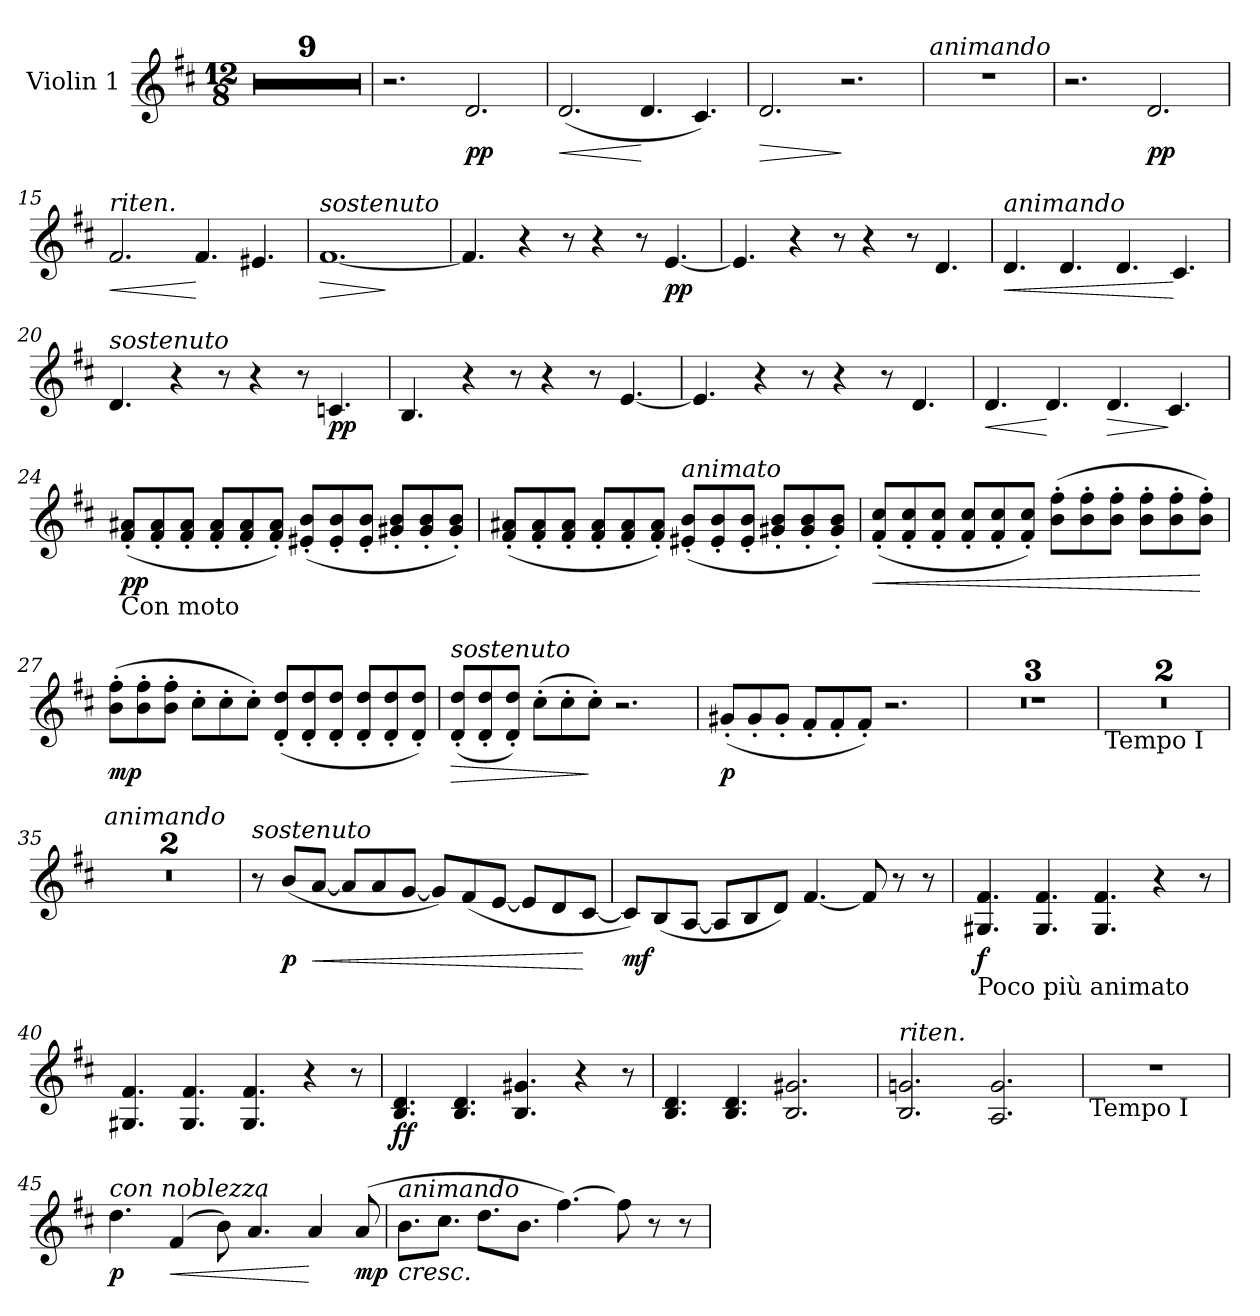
**kern	**dynam
*part1	*part1
*staff1	*staff1
*I"Violin 1	*
*I'Vln	*
*clefG2	*
*k[f#c#]	*
!!LO:TX:omd:t=Andante cantibile, con alcuna licenza
*M12/8	*
*MM72	*
=1	=1
1.r	.
=2	=2
1.r	.
=3	=3
1.r	.
=4	=4
1.r	.
=5	=5
1.r	.
=6	=6
1.r	.
=7	=7
1.r	.
=8	=8
1.r	.
=9	=9
1.r	.
=10	=10
2.r	.
2.d/	pp
=11	=11
!	!LO:HP:b
(2.d/	<
4.d/	[
4.c#/)	.
=12	=12
!	!LO:HP:b
2.d/	>
2.r	]
=13	=13
!LO:TX:a:i:t=animando	!
1.r	.
=14	=14
2.r	.
2.d/	pp
=15	=15
!LO:TX:a:i:t=riten.	!
!	!LO:HP:b
2.f#/	<
4.f#/	[
4.e#X/	.
=16	=16
!LO:TX:a:i:t=sostenuto	!
!	!LO:HP:b
[1.f#	>
.	]
=17	=17
4.f#/]	.
4r	.
8r	.
4r	.
8r	.
[4.e/	pp
=18	=18
4.e/]	.
4r	.
8r	.
4r	.
8r	.
4.d/	.
=19	=19
!LO:TX:a:i:t=animando	!
!	!LO:HP:b
4.d/	<
4.d/	.
4.d/	.
4.c#/	[
=20	=20
!LO:TX:a:i:t=sostenuto	!
4.d/	.
4r	.
8r	.
4r	.
8r	.
4.cn/	pp
=21	=21
4.B/	.
4r	.
8r	.
4r	.
8r	.
[4.e/	.
=22	=22
4.e/]	.
4r	.
8r	.
4r	.
8r	.
4.d/	.
=23	=23
!	!LO:HP:b
4.d/	<
4.d/	[
!	!LO:HP:b
4.d/	>
4.c#/	]
=24	=24
!LO:TX:b:t=Con moto	!
(8f#'/ 8a#X'/L	pp
8f#'/ 8a#'/	.
8f#'/ 8a#'/J	.
8f#'/ 8a#'/L	.
8f#'/ 8a#'/	.
8f#'/ 8a#'/J)	.
(8e#X'/ 8b'/L	.
8e#'/ 8b'/	.
8e#'/ 8b'/J	.
8g#X'/ 8b'/L	.
8g#'/ 8b'/	.
8g#'/ 8b'/J)	.
=25	=25
(8f#'/ 8a#X'/L	.
8f#'/ 8a#'/	.
8f#'/ 8a#'/J	.
8f#'/ 8a#'/L	.
8f#'/ 8a#'/	.
8f#'/ 8a#'/J)	.
!LO:TX:a:i:t=animato	!
(8e#X'/ 8b'/L	.
8e#'/ 8b'/	.
8e#'/ 8b'/J	.
8g#X'/ 8b'/L	.
8g#'/ 8b'/	.
8g#'/ 8b'/J)	.
=26	=26
!	!LO:HP:b
(8f#'/ 8cc#'/L	<
8f#'/ 8cc#'/	.
8f#'/ 8cc#'/J	.
8f#'/ 8cc#'/L	.
8f#'/ 8cc#'/	.
8f#'/ 8cc#'/J)	.
(8b'\ 8ff#'\L	.
8b'\ 8ff#'\	.
8b'\ 8ff#'\J	.
8b'\ 8ff#'\L	.
8b'\ 8ff#'\	.
8b'\ 8ff#'\J)	[
=27	=27
(8b'\ 8ff#'\L	mp
8b'\ 8ff#'\	.
8b'\ 8ff#'\J	.
8cc#'\L	.
8cc#'\	.
8cc#'\J)	.
(8d'/ 8dd'/L	.
8d'/ 8dd'/	.
8d'/ 8dd'/J	.
8d'/ 8dd'/L	.
8d'/ 8dd'/	.
8d'/ 8dd'/J)	.
=28	=28
!LO:TX:a:i:t=sostenuto	!
!	!LO:HP:b
(8d'/ 8dd'/L	>
8d'/ 8dd'/	.
8d'/ 8dd'/J)	.
(8cc#'\L	.
8cc#'\	.
8cc#'\J)	]
2.r	.
=29	=29
(8g#X'/L	p
8g#'/	.
8g#'/J	.
8f#'/L	.
8f#'/	.
8f#'/J)	.
2.r	.
=30	=30
1.r	.
=31	=31
1.r	.
=32	=32
1.r	.
=33	=33
!LO:TX:b:t=Tempo I	!
1.r	.
=34	=34
1.r	.
=35	=35
!LO:TX:a:i:t=animando	!
1.r	.
=36	=36
1.r	.
!LO:TX:a:i:t=riten.	!
=37	=37
!LO:TX:a:i:t=sostenuto	!
8r	.
(8b/L	p
!	!LO:HP:b
[8a/J	<
8a/L]	.
8a/	.
[8g/J	.
8g/L])	.
(8f#/	.
[8e/J	.
8e/L]	.
8d/	.
[8c#/J	[
=38	=38
8c#/L])	mf
(8B/	.
[8A/J	.
8A/L]	.
8B/	.
8d/J)	.
[4.f#/	.
8f#/]	.
8r	.
8r	.
=39	=39
!LO:TX:b:t=Poco più animato	!
4.G#X/ 4.f#/	f
4.G#/ 4.f#/	.
4.G#/ 4.f#/	.
4r	.
8r	.
=40	=40
4.G#X/ 4.f#/	.
4.G#/ 4.f#/	.
4.G#/ 4.f#/	.
4r	.
8r	.
=41	=41
4.B/ 4.d/	ff
4.B/ 4.d/	.
4.B/ 4.g#X/	.
4r	.
8r	.
=42	=42
4.B/ 4.d/	.
4.B/ 4.d/	.
2.B/ 2.g#X/	.
=43	=43
!LO:TX:a:i:t=riten.	!
2.B/ 2.gn/	.
2.A/ 2.g/	.
=44	=44
!LO:TX:b:t=Tempo I	!
1.r	.
=45	=45
!LO:TX:a:i:t=con noblezza	!
4.dd\	p
!	!LO:HP:b
(4f#/	<
8b\)	.
4.a/	.
4a/	[
(8a/	mp
=46	=46
!LO:TX:a:i:t=animando	!
!LO:TX:b:i:t=cresc.	!
8.b\L	.
8.cc#\J	.
8.dd\L	.
8.b\J	.
[4.ff#\)	.
8ff#\]	.
8r	.
8r	.
=	=
*-	*-
